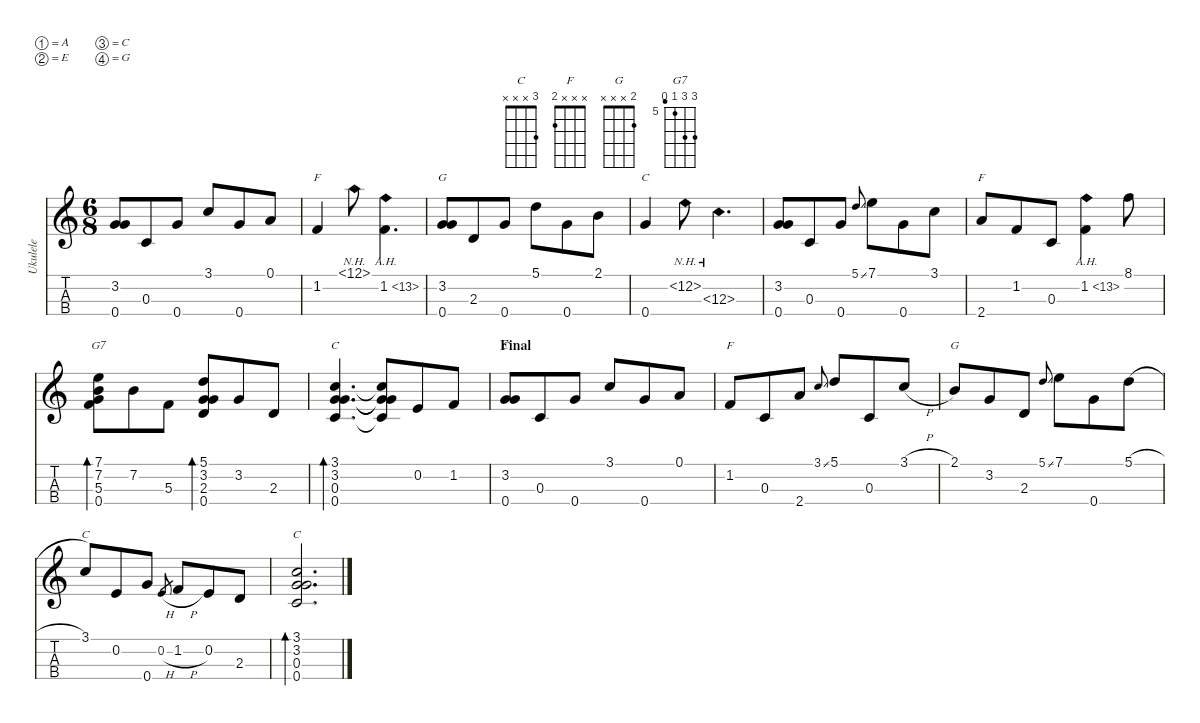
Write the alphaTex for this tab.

\defaultSystemsLayout 4
\hideDynamics
\bracketExtendMode nobrackets
\otherSystemsTrackNameOrientation horizontal
\defaultBarNumberDisplay Hide
\track ("Ukulele" "Ukulele") {defaultSystemsLayout 4 instrument acousticguitarnylon}
\staff {score tabs}
\tuning (A4 E4 C4 G4)
\displaytranspose 0
\chord ("C" x 3 x 0)
\chord ("F" x 1 x x)
\chord ("G" x 3 x 0)
\chord ("C" x x x 0)
\chord ("F" x x x 2)
\chord ("G7" 7 7 5 4) {firstfret 5}
\chord ("C" 3 3 0 0) {barre 3}
\chord ("G" 2 x x x)
\chord ("C" 3 x x x)
\ts (6 8)
\tempo (90 hide)
\clef g2
\ks c
(0.4 3.2).8{dy mf beam Up} 0.3.8{beam Up} 0.4.8{beam Up} 3.1.8{beam Up} 0.4.8{beam Up} 0.1.8{beam Up} |
1.2.4{ch "F" beam Up} 12.1{nh}.8{dy ff beam Down} 1.2{ah 12}.4{d beam Down} |
(0.4 3.2).8{ch "G" dy mf beam Up} 2.3.8{beam Up} 0.4.8{beam Up} 5.1.8{beam Down} 0.4.8{beam Down} 2.1.8{beam Down} |
0.4.4{ch "C" beam Up} 12.2{nh}.8{dy ff beam Down} 12.3{nh}.4{d beam Down} |
(3.2 0.4).8{dy mf beam Up} 0.3.8{beam Up} 0.4.8{beam Up} 5.1{ss}.8{gr onbeat beam Up} 7.1.8{beam Down} 0.4.8{beam Down} 3.1.8{beam Down} |
2.4.8{ch "F" beam Up} 1.2.8{beam Up} 0.3.8{beam Up} 1.2{ah 12}.4{dy ff beam Down} 8.1.8{dy mf beam Down} |
(7.2 0.4 5.3 7.1).8{bd 30 ch "G7" beam Down} 7.2.8{beam Down} 5.3.8{beam Down} (3.2 0.4 2.3 5.1).8{bd 30 beam Up} 3.2.8{beam Up} 2.3.8{beam Up} |
(0.4 3.2 0.3 3.1).4{d bd 30 ch "C" beam Up} (0.3{t} 3.2{t} 0.4{t} 3.1{t}).8{beam Up} 0.2.8{beam Up} 1.2.8{beam Up} |
\section ("" "Final")
\scale
1.37556 (0.4 3.2).8{ch "C" beam Up} 0.3.8{beam Up} 0.4.8{beam Up} 3.1.8{beam Up} 0.4.8{beam Up} 0.1.8{beam Up} |
\scale
1.11106 1.2.8{ch "F" beam Up} 0.3.8{beam Up} 2.4.8{beam Up} 3.1{ss}.8{gr onbeat beam Up} 5.1.8{beam Up} 0.3.8{beam Up} 3.1{h}.8{beam Up} |
\scale
1.14912 2.1.8{ch "G" beam Up} 3.2.8{beam Up} 2.3.8{beam Up} 5.1{ss}.8{gr onbeat beam Up} 7.1.8{beam Down} 0.4.8{beam Down} 5.1{h}.8{beam Down} |
\scale
0.946099 3.1.8{ch "C" beam Up} 0.2.8{beam Up} 0.4.8{beam Up} 0.2{h}.8{gr beam Up} 1.2{h}.8{beam Up} 0.2.8{beam Up} 2.3.8{beam Up} |
\scale
0.418159 (0.4 3.2 0.3 3.1).2{d bd 30 ch "C" beam Up}
